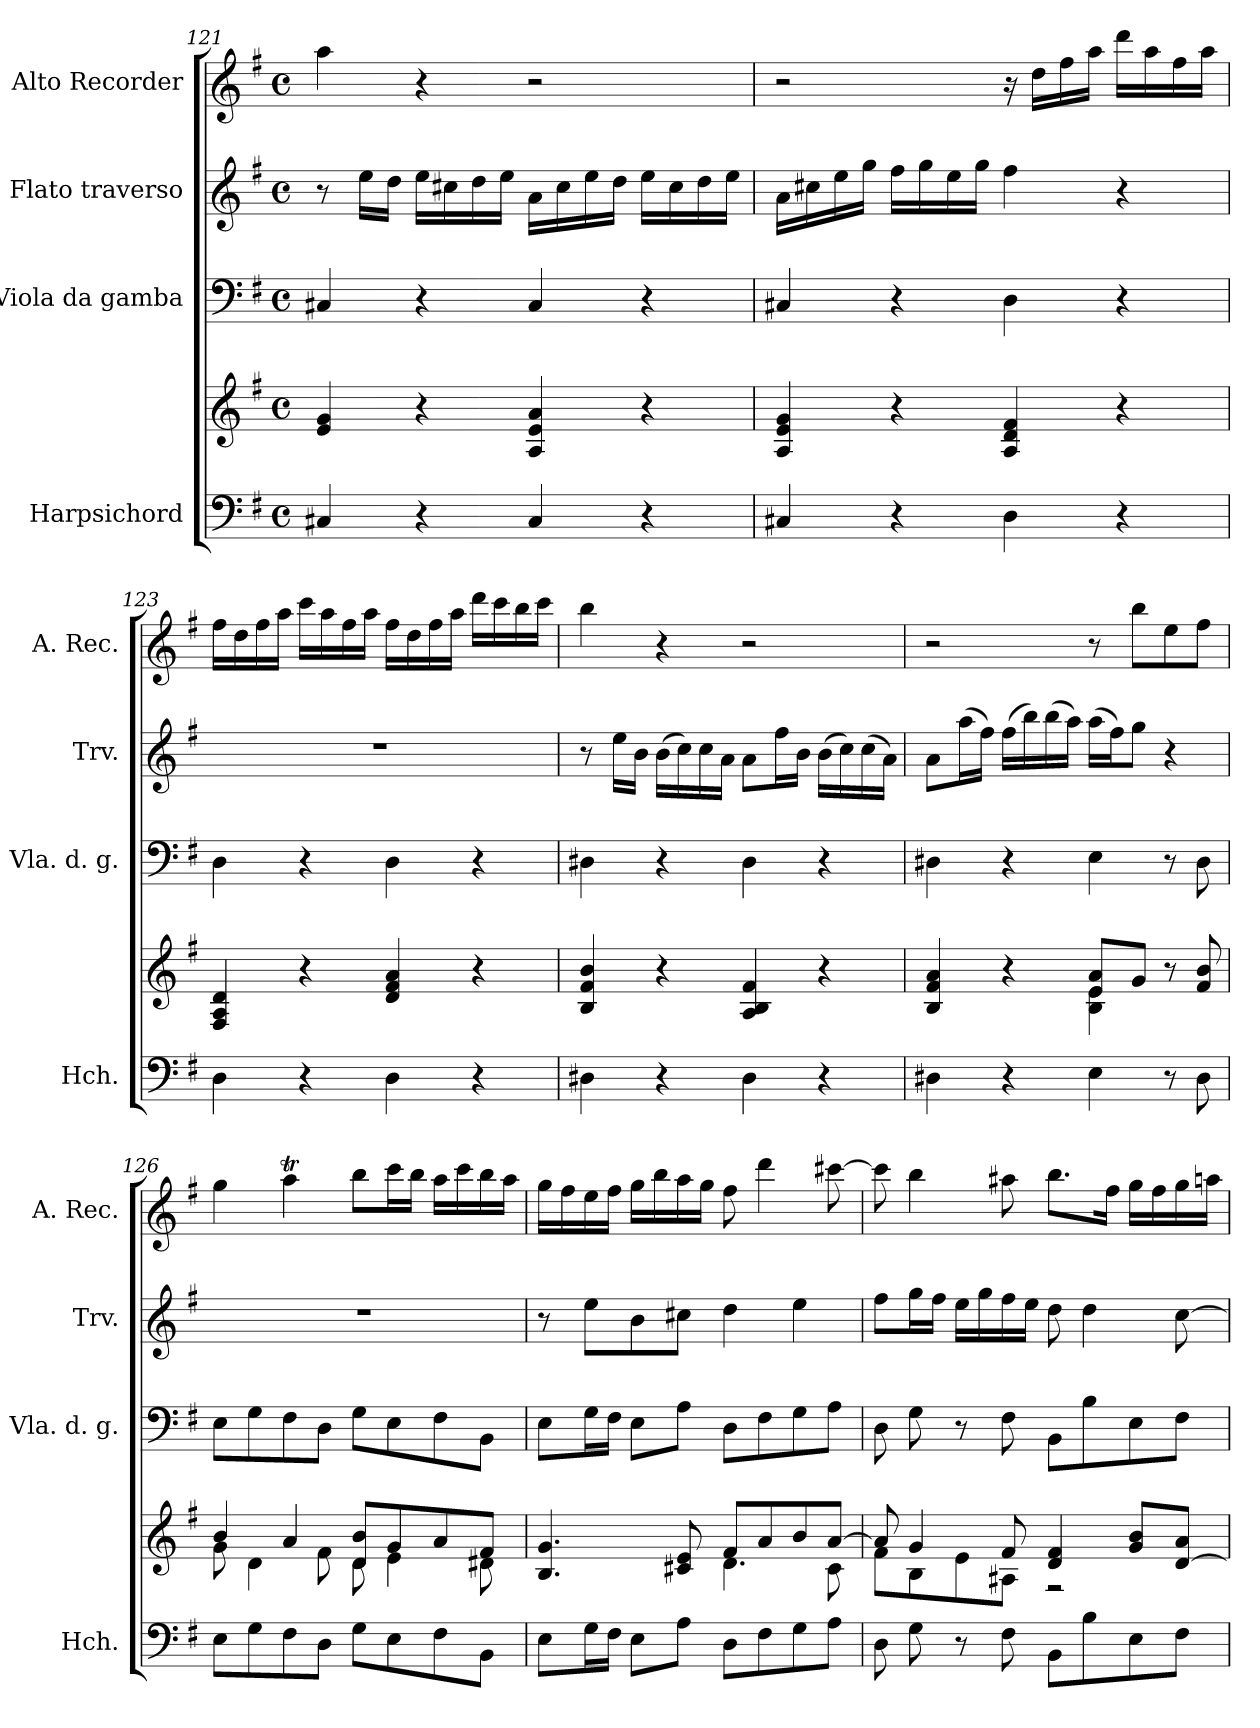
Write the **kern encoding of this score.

**kern	**kern	**kern	**kern	**kern
*part4	*part4	*part3	*part2	*part1
*staff5	*staff4	*staff3	*staff2	*staff1
*I"Harpsichord	*	*I"Viola da gamba	*I"Flato traverso	*I"Alto Recorder
*I'Hch.	*	*I'Vla. d. g.	*I'Trv.	*I'A. Rec.
*clefF4	*clefG2	*clefF4	*clefG2	*clefG2
*k[f#]	*k[f#]	*k[f#]	*k[f#]	*k[f#]
*M4/4	*M4/4	*M4/4	*M4/4	*M4/4
*met(c)	*met(c)	*met(c)	*met(c)	*met(c)
=121	=121	=121	=121	=121
4C#X/	4e/ 4g/	4C#X/	8r	4aa\
.	.	.	16ee\LL	.
.	.	.	16dd\JJ	.
4r	4r	4r	16ee\LL	4r
.	.	.	16cc#X\	.
.	.	.	16dd\	.
.	.	.	16ee\JJ	.
4C#/	4A/ 4e/ 4a/	4C#/	16a\LL	2r
.	.	.	16cc#\	.
.	.	.	16ee\	.
.	.	.	16dd\JJ	.
4r	4r	4r	16ee\LL	.
.	.	.	16cc#\	.
.	.	.	16dd\	.
.	.	.	16ee\JJ	.
!!LO:PB:g=z
=122	=122	=122	=122	=122
4C#X/	4A/ 4e/ 4g/	4C#X/	16a\LL	2r
.	.	.	16cc#X\	.
.	.	.	16ee\	.
.	.	.	16gg\JJ	.
4r	4r	4r	16ff#\LL	.
.	.	.	16gg\	.
.	.	.	16ee\	.
.	.	.	16gg\JJ	.
4D\	4A/ 4d/ 4f#/	4D\	4ff#\	16r
.	.	.	.	16dd\LL
.	.	.	.	16ff#\
.	.	.	.	16aa\JJ
4r	4r	4r	4r	16ddd\LL
.	.	.	.	16aa\
.	.	.	.	16ff#\
.	.	.	.	16aa\JJ
=123	=123	=123	=123	=123
4D\	4F#/ 4A/ 4d/	4D\	1r	16ff#\LL
.	.	.	.	16dd\
.	.	.	.	16ff#\
.	.	.	.	16aa\JJ
4r	4r	4r	.	16ccc\LL
.	.	.	.	16aa\
.	.	.	.	16ff#\
.	.	.	.	16aa\JJ
4D\	4d/ 4f#/ 4a/	4D\	.	16ff#\LL
.	.	.	.	16dd\
.	.	.	.	16ff#\
.	.	.	.	16aa\JJ
4r	4r	4r	.	16ddd\LL
.	.	.	.	16ccc\
.	.	.	.	16bb\
.	.	.	.	16ccc\JJ
=124	=124	=124	=124	=124
4D#X\	4B/ 4f#/ 4b/	4D#X\	8r	4bb\
.	.	.	16ee\LL	.
.	.	.	16b\JJ	.
4r	4r	4r	(16b\LL	4r
.	.	.	16cc\)	.
.	.	.	16cc\	.
.	.	.	16a\JJ	.
4D#\	4A/ 4B/ 4f#/	4D#\	8a\L	2r
.	.	.	16ff#\L	.
.	.	.	16b\JJ	.
4r	4r	4r	(16b\LL	.
.	.	.	16cc\)	.
.	.	.	(16cc\	.
.	.	.	16a\JJ)	.
=125	=125	=125	=125	=125
*	*^	*	*	*
4D#X\	4B/ 4f#/ 4a/	2ryy	4D#X\	8a\L	2r
.	.	.	.	(16aa\L	.
.	.	.	.	16ff#\JJ)	.
4r	4r	.	4r	(16ff#\LL	.
.	.	.	.	16bb\)	.
.	.	.	.	(16bb\	.
.	.	.	.	16aa\JJ)	.
4E\	8e/ 8a/L	4B\ 4e\	4E\	(16aa\LL	8r
.	.	.	.	16ff#\J)	.
.	8g/J	.	.	8gg\J	8bb\L
8r	8r	4ryy	8r	4r	8ee\
8D#\	8f#/ 8b/	.	8D#\	.	8ff#\J
!!LO:LB:g=z
=126	=126	=126	=126	=126	=126
8E\L	4b/	8g\	8E\L	1r	4gg\
8G\	.	4d\	8G\	.	.
8F#\	4a/	.	8F#\	.	4aaT\
8D\J	.	8f#\	8D\J	.	.
8G\L	8d/ 8b/L	8d\	8G\L	.	8bb\L
8E\	8g/	4e\	8E\	.	16ccc\L
.	.	.	.	.	16bb\JJ
8F#\	8a/	.	8F#\	.	16aa\LL
.	.	.	.	.	16ccc\
8BB\J	8f#/J	8d#X\	8BB\J	.	16bb\
.	.	.	.	.	16aa\JJ
=127	=127	=127	=127	=127	=127
8E\L	4.B/ 4.g/	2ryy	8E\L	8r	16gg\LL
.	.	.	.	.	16ff#\
16G\L	.	.	16G\L	8ee\L	16ee\
16F#\JJ	.	.	16F#\JJ	.	16ff#\JJ
8E\L	.	.	8E\L	8b\	16gg\LL
.	.	.	.	.	16bb\
8A\J	8c#X/ 8e/	.	8A\J	8cc#X\J	16aa\
.	.	.	.	.	16gg\JJ
8D\L	8f#/L	4.d\	8D\L	4dd\	8ff#\
8F#\	8a/	.	8F#\	.	4ddd\
8G\	8b/	.	8G\	4ee\	.
8A\J	[8a/J	8c#\	8A\J	.	[8ccc#X\
=128	=128	=128	=128	=128	=128
8D\	8a/]	8f#\L	8D\	8ff#\L	8ccc#\]
8G\	4g/	8B\	8G\	16gg\L	4bb\
.	.	.	.	16ff#\JJ	.
8r	.	8e\	8r	16ee\LL	.
.	.	.	.	16gg\	.
8F#\	8f#/	8A#X\J	8F#\	16ff#\	8aa#X\
.	.	.	.	16ee\JJ	.
8BB\L	4d/ 4f#/	2r	8BB\L	8dd\	8.bb\L
8B\	.	.	8B\	4dd\	.
.	.	.	.	.	16ff#\Jk
8E\	8g/ 8b/L	.	8E\	.	16gg\LL
.	.	.	.	.	16ff#\
8F#\J	[8d/ 8a/J	.	8F#\J	[8cc\	16gg\
.	.	.	.	.	16aan\JJ
*	*v	*v	*	*	*
=	=	=	=	=
*-	*-	*-	*-	*-
